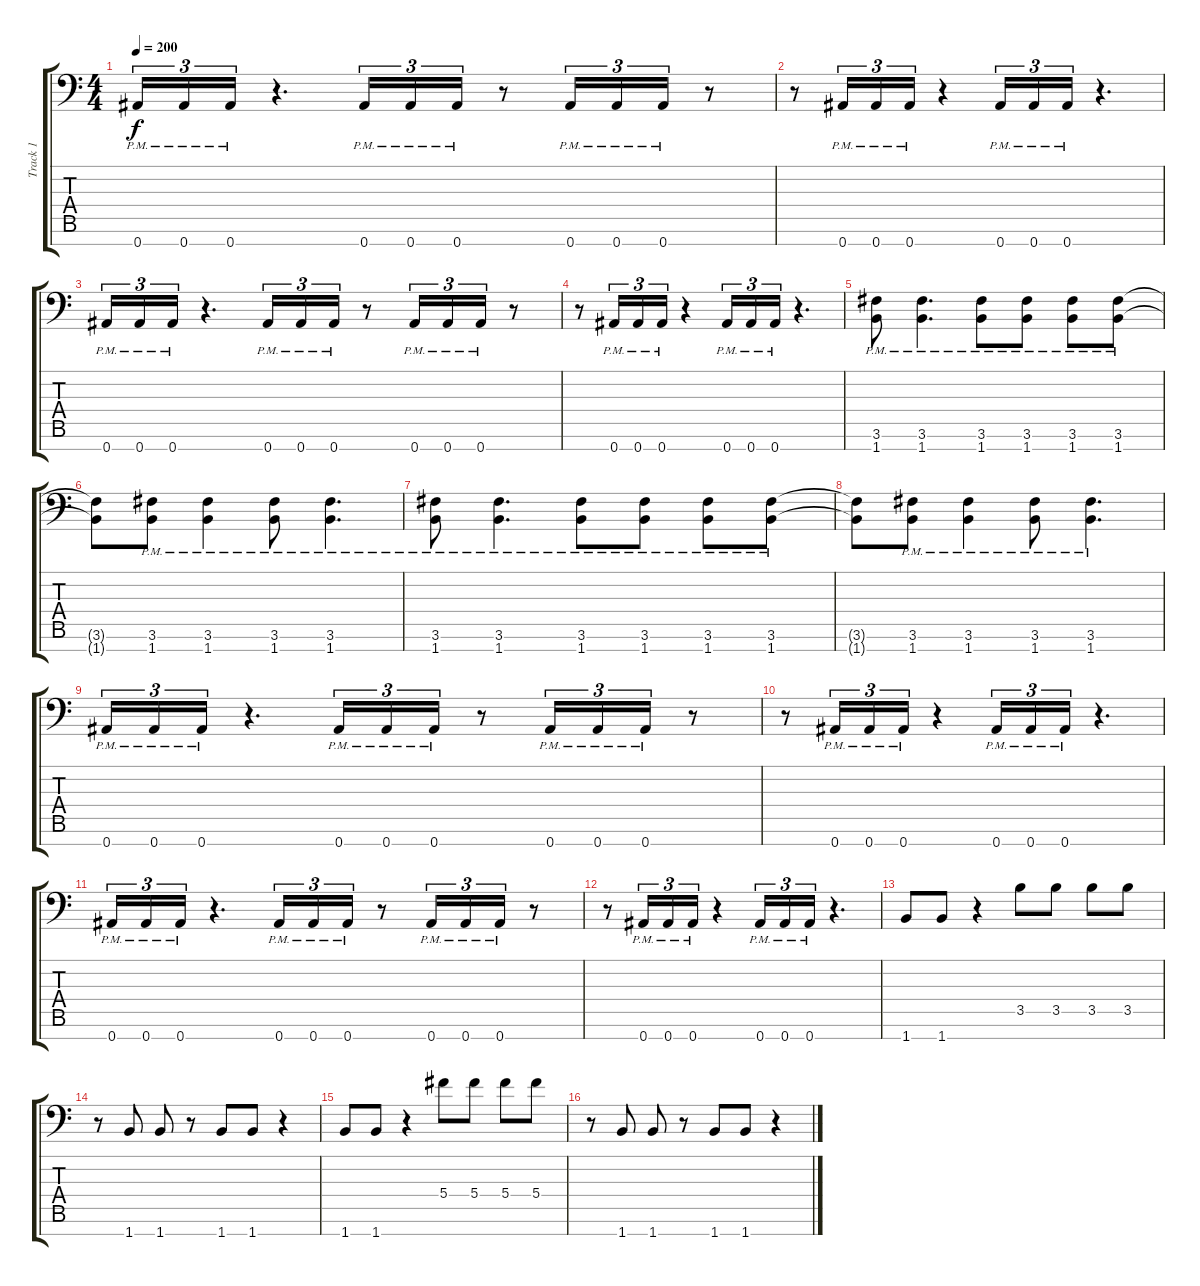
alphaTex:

\track ("Track 1" "Track 1") {instrument overdrivenguitar}
\staff {score tabs}
\tuning (Eb4 Bb3 Gb3 Db3 Ab2 Eb2 Bb1) {hide}
\ts (4 4)
\tempo 200
\clef f4
\ks c
0.7{pm}.16{tu (3 2) dy f} 0.7{pm}.16{tu (3 2)} 0.7{pm}.16{tu (3 2)} r.4{d} 0.7{pm}.16{tu (3 2)} 0.7{pm}.16{tu (3 2)} 0.7{pm}.16{tu (3 2)} r.8 0.7{pm}.16{tu (3 2)} 0.7{pm}.16{tu (3 2)} 0.7{pm}.16{tu (3 2)} r.8 |
r.8 0.7{pm}.16{tu (3 2)} 0.7{pm}.16{tu (3 2)} 0.7{pm}.16{tu (3 2)} r.4 0.7{pm}.16{tu (3 2)} 0.7{pm}.16{tu (3 2)} 0.7{pm}.16{tu (3 2)} r.4{d} |
0.7{pm}.16{tu (3 2)} 0.7{pm}.16{tu (3 2)} 0.7{pm}.16{tu (3 2)} r.4{d} 0.7{pm}.16{tu (3 2)} 0.7{pm}.16{tu (3 2)} 0.7{pm}.16{tu (3 2)} r.8 0.7{pm}.16{tu (3 2)} 0.7{pm}.16{tu (3 2)} 0.7{pm}.16{tu (3 2)} r.8 |
r.8 0.7{pm}.16{tu (3 2)} 0.7{pm}.16{tu (3 2)} 0.7{pm}.16{tu (3 2)} r.4 0.7{pm}.16{tu (3 2)} 0.7{pm}.16{tu (3 2)} 0.7{pm}.16{tu (3 2)} r.4{d} |
(3.6{pm} 1.7{pm}).8 (3.6{pm} 1.7{pm}).4{d} (3.6{pm} 1.7{pm}).8 (3.6{pm} 1.7{pm}).8 (3.6{pm} 1.7{pm}).8 (3.6{pm} 1.7{pm}).8 |
(3.6{t} 1.7{t}).8 (3.6{pm} 1.7{pm}).8 (3.6{pm} 1.7{pm}).4 (3.6{pm} 1.7{pm}).8 (3.6{pm} 1.7{pm}).4{d} |
(3.6{pm} 1.7{pm}).8 (3.6{pm} 1.7{pm}).4{d} (3.6{pm} 1.7{pm}).8 (3.6{pm} 1.7{pm}).8 (3.6{pm} 1.7{pm}).8 (3.6{pm} 1.7{pm}).8 |
(3.6{t} 1.7{t}).8 (3.6{pm} 1.7{pm}).8 (3.6{pm} 1.7{pm}).4 (3.6{pm} 1.7{pm}).8 (3.6{pm} 1.7{pm}).4{d} |
0.7{pm}.16{tu (3 2)} 0.7{pm}.16{tu (3 2)} 0.7{pm}.16{tu (3 2)} r.4{d} 0.7{pm}.16{tu (3 2)} 0.7{pm}.16{tu (3 2)} 0.7{pm}.16{tu (3 2)} r.8 0.7{pm}.16{tu (3 2)} 0.7{pm}.16{tu (3 2)} 0.7{pm}.16{tu (3 2)} r.8 |
r.8 0.7{pm}.16{tu (3 2)} 0.7{pm}.16{tu (3 2)} 0.7{pm}.16{tu (3 2)} r.4 0.7{pm}.16{tu (3 2)} 0.7{pm}.16{tu (3 2)} 0.7{pm}.16{tu (3 2)} r.4{d} |
0.7{pm}.16{tu (3 2)} 0.7{pm}.16{tu (3 2)} 0.7{pm}.16{tu (3 2)} r.4{d} 0.7{pm}.16{tu (3 2)} 0.7{pm}.16{tu (3 2)} 0.7{pm}.16{tu (3 2)} r.8 0.7{pm}.16{tu (3 2)} 0.7{pm}.16{tu (3 2)} 0.7{pm}.16{tu (3 2)} r.8 |
r.8 0.7{pm}.16{tu (3 2)} 0.7{pm}.16{tu (3 2)} 0.7{pm}.16{tu (3 2)} r.4 0.7{pm}.16{tu (3 2)} 0.7{pm}.16{tu (3 2)} 0.7{pm}.16{tu (3 2)} r.4{d} |
1.7.8 1.7.8 r.4 3.5.8 3.5.8 3.5.8 3.5.8 |
r.8 1.7.8 1.7.8 r.8 1.7.8 1.7.8 r.4 |
1.7.8 1.7.8 r.4 5.4.8 5.4.8 5.4.8 5.4.8 |
r.8 1.7.8 1.7.8 r.8 1.7.8 1.7.8 r.4
